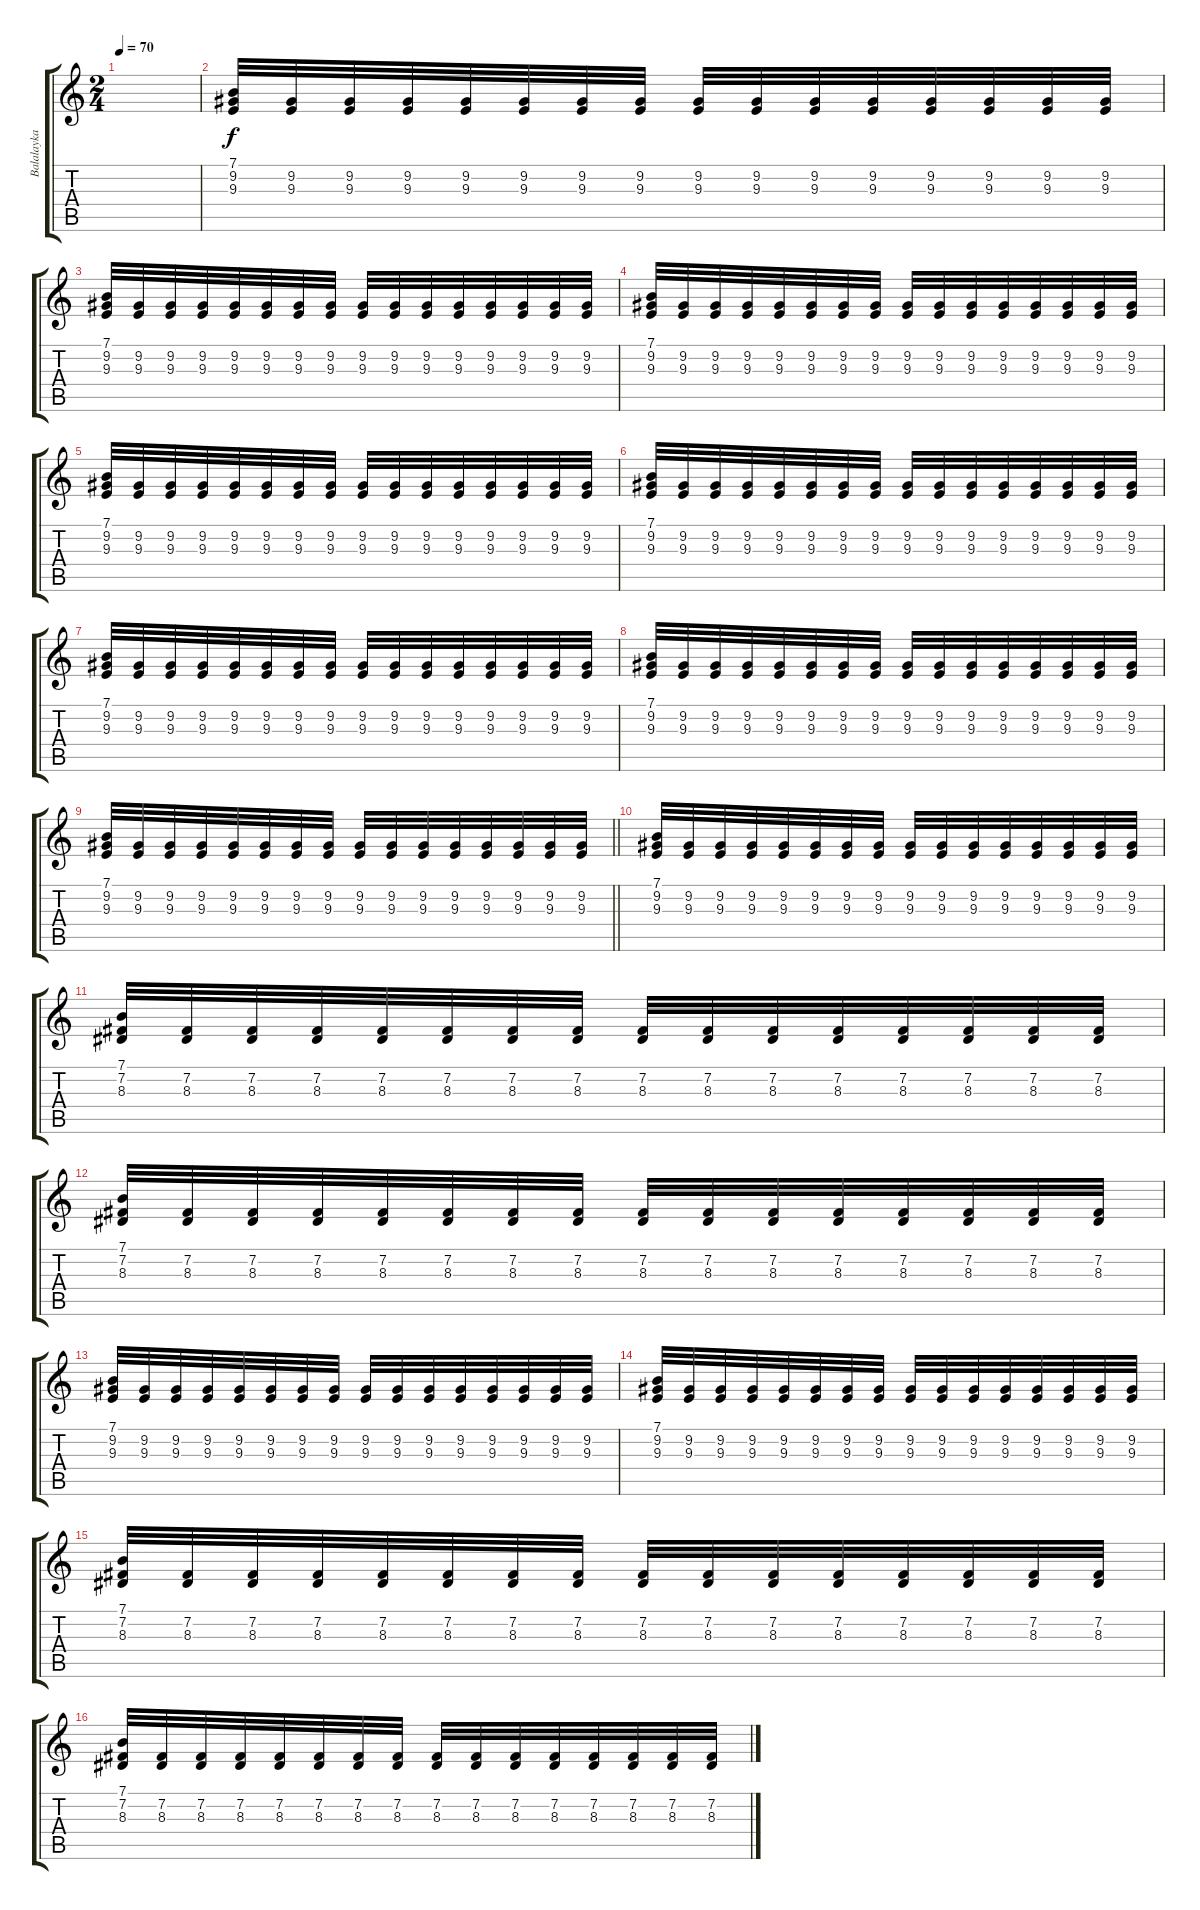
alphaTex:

\track ("Balalayka (Балалайка)" "Balalayka ") {instrument orchestralharp}
\staff {score tabs}
\tuning (E4 B3 G3 D3 A2 E2) {hide}
\ts (2 4)
\tempo 70
\clef g2
\ks c
|
(7.1 9.2 9.3).32 (9.2 9.3).32 (9.2 9.3).32 (9.2 9.3).32 (9.2 9.3).32 (9.2 9.3).32 (9.2 9.3).32 (9.2 9.3).32 (9.2 9.3).32 (9.2 9.3).32 (9.2 9.3).32 (9.2 9.3).32 (9.2 9.3).32 (9.2 9.3).32 (9.2 9.3).32 (9.2 9.3).32 |
(7.1 9.2 9.3).32 (9.2 9.3).32 (9.2 9.3).32 (9.2 9.3).32 (9.2 9.3).32 (9.2 9.3).32 (9.2 9.3).32 (9.2 9.3).32 (9.2 9.3).32 (9.2 9.3).32 (9.2 9.3).32 (9.2 9.3).32 (9.2 9.3).32 (9.2 9.3).32 (9.2 9.3).32 (9.2 9.3).32 |
(7.1 9.2 9.3).32 (9.2 9.3).32 (9.2 9.3).32 (9.2 9.3).32 (9.2 9.3).32 (9.2 9.3).32 (9.2 9.3).32 (9.2 9.3).32 (9.2 9.3).32 (9.2 9.3).32 (9.2 9.3).32 (9.2 9.3).32 (9.2 9.3).32 (9.2 9.3).32 (9.2 9.3).32 (9.2 9.3).32 |
(7.1 9.2 9.3).32 (9.2 9.3).32 (9.2 9.3).32 (9.2 9.3).32 (9.2 9.3).32 (9.2 9.3).32 (9.2 9.3).32 (9.2 9.3).32 (9.2 9.3).32 (9.2 9.3).32 (9.2 9.3).32 (9.2 9.3).32 (9.2 9.3).32 (9.2 9.3).32 (9.2 9.3).32 (9.2 9.3).32 |
(7.1 9.2 9.3).32 (9.2 9.3).32 (9.2 9.3).32 (9.2 9.3).32 (9.2 9.3).32 (9.2 9.3).32 (9.2 9.3).32 (9.2 9.3).32 (9.2 9.3).32 (9.2 9.3).32 (9.2 9.3).32 (9.2 9.3).32 (9.2 9.3).32 (9.2 9.3).32 (9.2 9.3).32 (9.2 9.3).32 |
(7.1 9.2 9.3).32 (9.2 9.3).32 (9.2 9.3).32 (9.2 9.3).32 (9.2 9.3).32 (9.2 9.3).32 (9.2 9.3).32 (9.2 9.3).32 (9.2 9.3).32 (9.2 9.3).32 (9.2 9.3).32 (9.2 9.3).32 (9.2 9.3).32 (9.2 9.3).32 (9.2 9.3).32 (9.2 9.3).32 |
(7.1 9.2 9.3).32 (9.2 9.3).32 (9.2 9.3).32 (9.2 9.3).32 (9.2 9.3).32 (9.2 9.3).32 (9.2 9.3).32 (9.2 9.3).32 (9.2 9.3).32 (9.2 9.3).32 (9.2 9.3).32 (9.2 9.3).32 (9.2 9.3).32 (9.2 9.3).32 (9.2 9.3).32 (9.2 9.3).32 |
\barLineRight lightlight
(7.1 9.2 9.3).32 (9.2 9.3).32 (9.2 9.3).32 (9.2 9.3).32 (9.2 9.3).32 (9.2 9.3).32 (9.2 9.3).32 (9.2 9.3).32 (9.2 9.3).32 (9.2 9.3).32 (9.2 9.3).32 (9.2 9.3).32 (9.2 9.3).32 (9.2 9.3).32 (9.2 9.3).32 (9.2 9.3).32 |
(7.1 9.2 9.3).32 (9.2 9.3).32 (9.2 9.3).32 (9.2 9.3).32 (9.2 9.3).32 (9.2 9.3).32 (9.2 9.3).32 (9.2 9.3).32 (9.2 9.3).32 (9.2 9.3).32 (9.2 9.3).32 (9.2 9.3).32 (9.2 9.3).32 (9.2 9.3).32 (9.2 9.3).32 (9.2 9.3).32 |
(7.1 7.2 8.3).32 (7.2 8.3).32 (7.2 8.3).32 (7.2 8.3).32 (7.2 8.3).32 (7.2 8.3).32 (7.2 8.3).32 (7.2 8.3).32 (7.2 8.3).32 (7.2 8.3).32 (7.2 8.3).32 (7.2 8.3).32 (7.2 8.3).32 (7.2 8.3).32 (7.2 8.3).32 (7.2 8.3).32 |
(7.1 7.2 8.3).32 (7.2 8.3).32 (7.2 8.3).32 (7.2 8.3).32 (7.2 8.3).32 (7.2 8.3).32 (7.2 8.3).32 (7.2 8.3).32 (7.2 8.3).32 (7.2 8.3).32 (7.2 8.3).32 (7.2 8.3).32 (7.2 8.3).32 (7.2 8.3).32 (7.2 8.3).32 (7.2 8.3).32 |
(7.1 9.2 9.3).32 (9.2 9.3).32 (9.2 9.3).32 (9.2 9.3).32 (9.2 9.3).32 (9.2 9.3).32 (9.2 9.3).32 (9.2 9.3).32 (9.2 9.3).32 (9.2 9.3).32 (9.2 9.3).32 (9.2 9.3).32 (9.2 9.3).32 (9.2 9.3).32 (9.2 9.3).32 (9.2 9.3).32 |
(7.1 9.2 9.3).32 (9.2 9.3).32 (9.2 9.3).32 (9.2 9.3).32 (9.2 9.3).32 (9.2 9.3).32 (9.2 9.3).32 (9.2 9.3).32 (9.2 9.3).32 (9.2 9.3).32 (9.2 9.3).32 (9.2 9.3).32 (9.2 9.3).32 (9.2 9.3).32 (9.2 9.3).32 (9.2 9.3).32 |
(7.1 7.2 8.3).32 (7.2 8.3).32 (7.2 8.3).32 (7.2 8.3).32 (7.2 8.3).32 (7.2 8.3).32 (7.2 8.3).32 (7.2 8.3).32 (7.2 8.3).32 (7.2 8.3).32 (7.2 8.3).32 (7.2 8.3).32 (7.2 8.3).32 (7.2 8.3).32 (7.2 8.3).32 (7.2 8.3).32 |
(7.1 7.2 8.3).32 (7.2 8.3).32 (7.2 8.3).32 (7.2 8.3).32 (7.2 8.3).32 (7.2 8.3).32 (7.2 8.3).32 (7.2 8.3).32 (7.2 8.3).32 (7.2 8.3).32 (7.2 8.3).32 (7.2 8.3).32 (7.2 8.3).32 (7.2 8.3).32 (7.2 8.3).32 (7.2 8.3).32
